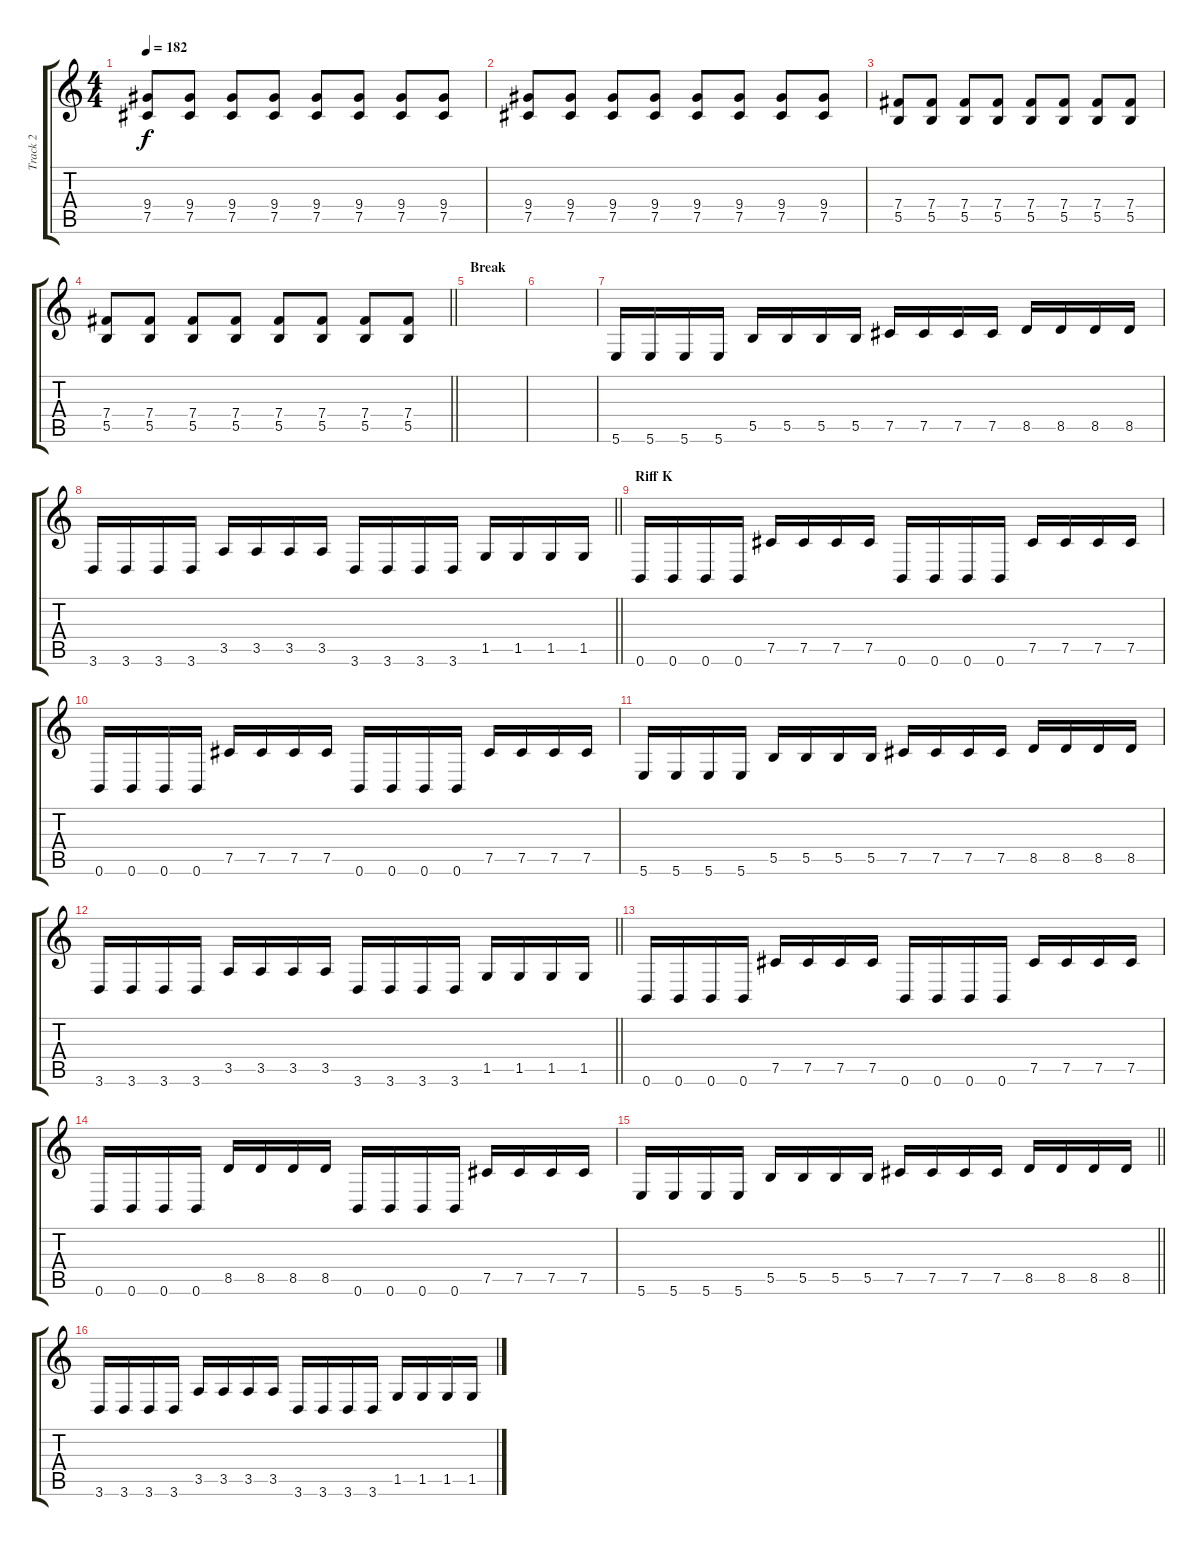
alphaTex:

\track ("Track 2" "Track 2") {instrument overdrivenguitar}
\staff {score tabs}
\tuning (Db4 Ab3 E3 B2 Gb2 B1) {hide}
\ts (4 4)
\tempo 182
\clef g2
\ks c
(9.4 7.5).8{dy f} (9.4 7.5).8 (9.4 7.5).8 (9.4 7.5).8 (9.4 7.5).8 (9.4 7.5).8 (9.4 7.5).8 (9.4 7.5).8 |
(9.4 7.5).8 (9.4 7.5).8 (9.4 7.5).8 (9.4 7.5).8 (9.4 7.5).8 (9.4 7.5).8 (9.4 7.5).8 (9.4 7.5).8 |
(7.4 5.5).8 (7.4 5.5).8 (7.4 5.5).8 (7.4 5.5).8 (7.4 5.5).8 (7.4 5.5).8 (7.4 5.5).8 (7.4 5.5).8 |
\barLineRight lightlight
(7.4 5.5).8 (7.4 5.5).8 (7.4 5.5).8 (7.4 5.5).8 (7.4 5.5).8 (7.4 5.5).8 (7.4 5.5).8 (7.4 5.5).8 |
\section ("" "Break")
|
|
5.6.16 5.6.16 5.6.16 5.6.16 5.5.16 5.5.16 5.5.16 5.5.16 7.5.16 7.5.16 7.5.16 7.5.16 8.5.16 8.5.16 8.5.16 8.5.16 |
\barLineRight lightlight
3.6.16 3.6.16 3.6.16 3.6.16 3.5.16 3.5.16 3.5.16 3.5.16 3.6.16 3.6.16 3.6.16 3.6.16 1.5.16 1.5.16 1.5.16 1.5.16 |
\section ("" "Riff K")
0.6.16 0.6.16 0.6.16 0.6.16 7.5.16 7.5.16 7.5.16 7.5.16 0.6.16 0.6.16 0.6.16 0.6.16 7.5.16 7.5.16 7.5.16 7.5.16 |
0.6.16 0.6.16 0.6.16 0.6.16 7.5.16 7.5.16 7.5.16 7.5.16 0.6.16 0.6.16 0.6.16 0.6.16 7.5.16 7.5.16 7.5.16 7.5.16 |
5.6.16 5.6.16 5.6.16 5.6.16 5.5.16 5.5.16 5.5.16 5.5.16 7.5.16 7.5.16 7.5.16 7.5.16 8.5.16 8.5.16 8.5.16 8.5.16 |
\barLineRight lightlight
3.6.16 3.6.16 3.6.16 3.6.16 3.5.16 3.5.16 3.5.16 3.5.16 3.6.16 3.6.16 3.6.16 3.6.16 1.5.16 1.5.16 1.5.16 1.5.16 |
0.6.16 0.6.16 0.6.16 0.6.16 7.5.16 7.5.16 7.5.16 7.5.16 0.6.16 0.6.16 0.6.16 0.6.16 7.5.16 7.5.16 7.5.16 7.5.16 |
0.6.16 0.6.16 0.6.16 0.6.16 8.5.16 8.5.16 8.5.16 8.5.16 0.6.16 0.6.16 0.6.16 0.6.16 7.5.16 7.5.16 7.5.16 7.5.16 |
\barLineRight lightlight
5.6.16 5.6.16 5.6.16 5.6.16 5.5.16 5.5.16 5.5.16 5.5.16 7.5.16 7.5.16 7.5.16 7.5.16 8.5.16 8.5.16 8.5.16 8.5.16 |
3.6.16 3.6.16 3.6.16 3.6.16 3.5.16 3.5.16 3.5.16 3.5.16 3.6.16 3.6.16 3.6.16 3.6.16 1.5.16 1.5.16 1.5.16 1.5.16
